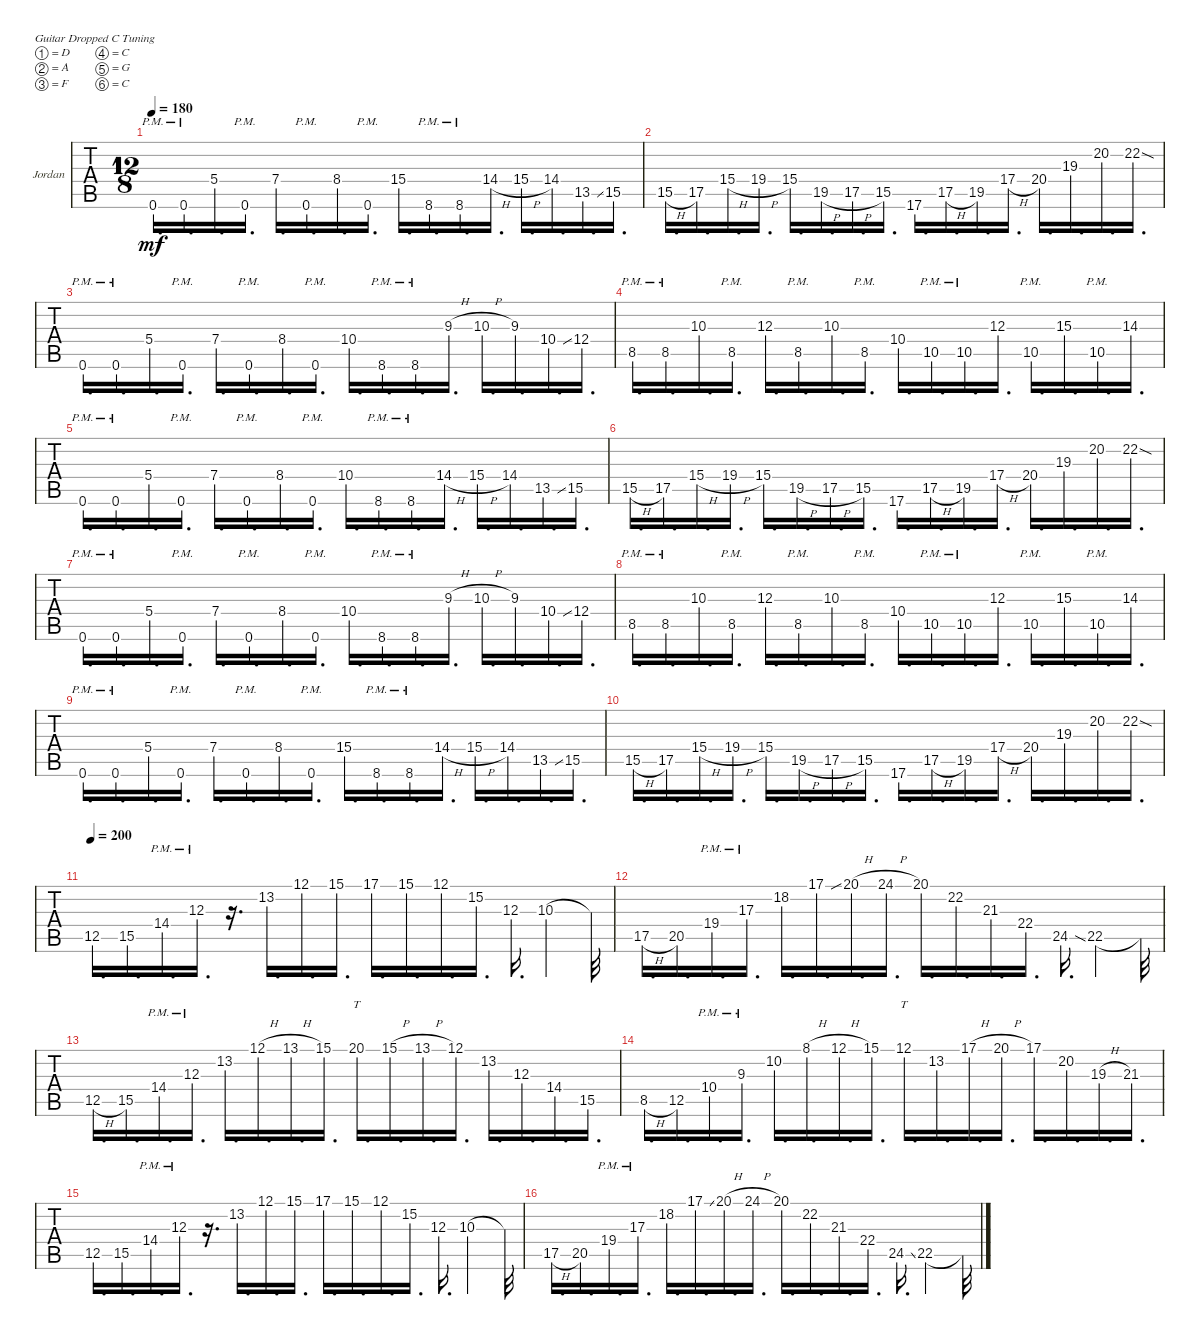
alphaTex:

\bracketExtendMode groupsimilarinstruments
\firstSystemTrackNameOrientation horizontal
\otherSystemsTrackNameOrientation horizontal
\track ("Jid-Lee" "Jordan") {instrument overdrivenguitar}
\staff {tabs}
\tuning (D4 A3 F3 C3 G2 C2)
\ts (12 8)
\tempo 180
\clef g2
\ks c
0.6{pm}.16{d dy mf} 0.6{pm}.16{d} 5.4.16{d} 0.6{pm}.16{d} 7.4.16{d} 0.6{pm}.16{d} 8.4.16{d} 0.6{pm}.16{d} 15.4.16{d} 8.6{pm}.16{d} 8.6{pm}.16{d} 14.4{h}.16{d} 15.4{h}.16{d} 14.4.16{d} 13.5{ss}.16{d} 15.5.16{d} |
15.5{h}.16{d} 17.5.16{d} 15.4{h}.16{d} 19.4{h}.16{d} 15.4.16{d} 19.5{h}.16{d} 17.5{h}.16{d} 15.5.16{d} 17.6.16{d} 17.5{h}.16{d} 19.5.16{d} 17.4{h}.16{d} 20.4.16{d} 19.3.16{d} 20.2.16{d} 22.2{sod}.16{d} |
0.6{pm}.16{d} 0.6{pm}.16{d} 5.4.16{d} 0.6{pm}.16{d} 7.4.16{d} 0.6{pm}.16{d} 8.4.16{d} 0.6{pm}.16{d} 10.4.16{d} 8.6{pm}.16{d} 8.6{pm}.16{d} 9.3{h}.16{d} 10.3{h}.16{d} 9.3.16{d} 10.4{ss}.16{d} 12.4.16{d} |
8.5{pm}.16{d} 8.5{pm}.16{d} 10.3.16{d} 8.5{pm}.16{d} 12.3.16{d} 8.5{pm}.16{d} 10.3.16{d} 8.5{pm}.16{d} 10.4.16{d} 10.5{pm}.16{d} 10.5{pm}.16{d} 12.3.16{d} 10.5{pm}.16{d} 15.3.16{d} 10.5{pm}.16{d} 14.3.16{d} |
0.6{pm}.16{d} 0.6{pm}.16{d} 5.4.16{d} 0.6{pm}.16{d} 7.4.16{d} 0.6{pm}.16{d} 8.4.16{d} 0.6{pm}.16{d} 10.4.16{d} 8.6{pm}.16{d} 8.6{pm}.16{d} 14.4{h}.16{d} 15.4{h}.16{d} 14.4.16{d} 13.5{ss}.16{d} 15.5.16{d} |
15.5{h}.16{d} 17.5.16{d} 15.4{h}.16{d} 19.4{h}.16{d} 15.4.16{d} 19.5{h}.16{d} 17.5{h}.16{d} 15.5.16{d} 17.6.16{d} 17.5{h}.16{d} 19.5.16{d} 17.4{h}.16{d} 20.4.16{d} 19.3.16{d} 20.2.16{d} 22.2{sod}.16{d} |
0.6{pm}.16{d} 0.6{pm}.16{d} 5.4.16{d} 0.6{pm}.16{d} 7.4.16{d} 0.6{pm}.16{d} 8.4.16{d} 0.6{pm}.16{d} 10.4.16{d} 8.6{pm}.16{d} 8.6{pm}.16{d} 9.3{h}.16{d} 10.3{h}.16{d} 9.3.16{d} 10.4{ss}.16{d} 12.4.16{d} |
8.5{pm}.16{d} 8.5{pm}.16{d} 10.3.16{d} 8.5{pm}.16{d} 12.3.16{d} 8.5{pm}.16{d} 10.3.16{d} 8.5{pm}.16{d} 10.4.16{d} 10.5{pm}.16{d} 10.5{pm}.16{d} 12.3.16{d} 10.5{pm}.16{d} 15.3.16{d} 10.5{pm}.16{d} 14.3.16{d} |
0.6{pm}.16{d} 0.6{pm}.16{d} 5.4.16{d} 0.6{pm}.16{d} 7.4.16{d} 0.6{pm}.16{d} 8.4.16{d} 0.6{pm}.16{d} 15.4.16{d} 8.6{pm}.16{d} 8.6{pm}.16{d} 14.4{h}.16{d} 15.4{h}.16{d} 14.4.16{d} 13.5{ss}.16{d} 15.5.16{d} |
15.5{h}.16{d} 17.5.16{d} 15.4{h}.16{d} 19.4{h}.16{d} 15.4.16{d} 19.5{h}.16{d} 17.5{h}.16{d} 15.5.16{d} 17.6.16{d} 17.5{h}.16{d} 19.5.16{d} 17.4{h}.16{d} 20.4.16{d} 19.3.16{d} 20.2.16{d} 22.2{sod}.16{d} |
\tempo 200
12.5.16{d} 15.5.16{d} 14.4{pm}.16{d} 12.3{pm}.16{d} r.16{d} 13.2.16{d} 12.1.16{d} 15.1.16{d} 17.1.16{d} 15.1.16{d} 12.1.16{d} 15.2.16{d} 12.3.16{d} 10.3.4 10.3{t}.32 |
17.5{h}.16{d} 20.5.16{d} 19.4{pm}.16{d} 17.3{pm}.16{d} 18.2.16{d} 17.1{ss}.16{d} 20.1{h}.16{d} 24.1{h}.16{d} 20.1.16{d} 22.2.16{d} 21.3.16{d} 22.4.16{d} 24.5{ss}.16{d} 22.5.4 22.5{t}.32 |
12.5{h}.16{d} 15.5.16{d} 14.4{pm}.16{d} 12.3{pm}.16{d} 13.2.16{d} 12.1{h}.16{d} 13.1{h}.16{d} 15.1.16{d} 20.1.16{tt d} 15.1{h}.16{d} 13.1{h}.16{d} 12.1.16{d} 13.2.16{d} 12.3.16{d} 14.4.16{d} 15.5.16{d} |
8.5{h}.16{d} 12.5.16{d} 10.4{pm}.16{d} 9.3{pm}.16{d} 10.2.16{d} 8.1{h}.16{d} 12.1{h}.16{d} 15.1.16{d} 12.1.16{tt d} 13.2.16{d} 17.1{h}.16{d} 20.1{h}.16{d} 17.1.16{d} 20.2.16{d} 19.3{h}.16{d} 21.3.16{d} |
12.5.16{d} 15.5.16{d} 14.4{pm}.16{d} 12.3{pm}.16{d} r.16{d} 13.2.16{d} 12.1.16{d} 15.1.16{d} 17.1.16{d} 15.1.16{d} 12.1.16{d} 15.2.16{d} 12.3.16{d} 10.3.4 10.3{t}.32 |
17.5{h}.16{d} 20.5.16{d} 19.4{pm}.16{d} 17.3{pm}.16{d} 18.2.16{d} 17.1{ss}.16{d} 20.1{h}.16{d} 24.1{h}.16{d} 20.1.16{d} 22.2.16{d} 21.3.16{d} 22.4.16{d} 24.5{ss}.16{d} 22.5.4 22.5{t}.32
